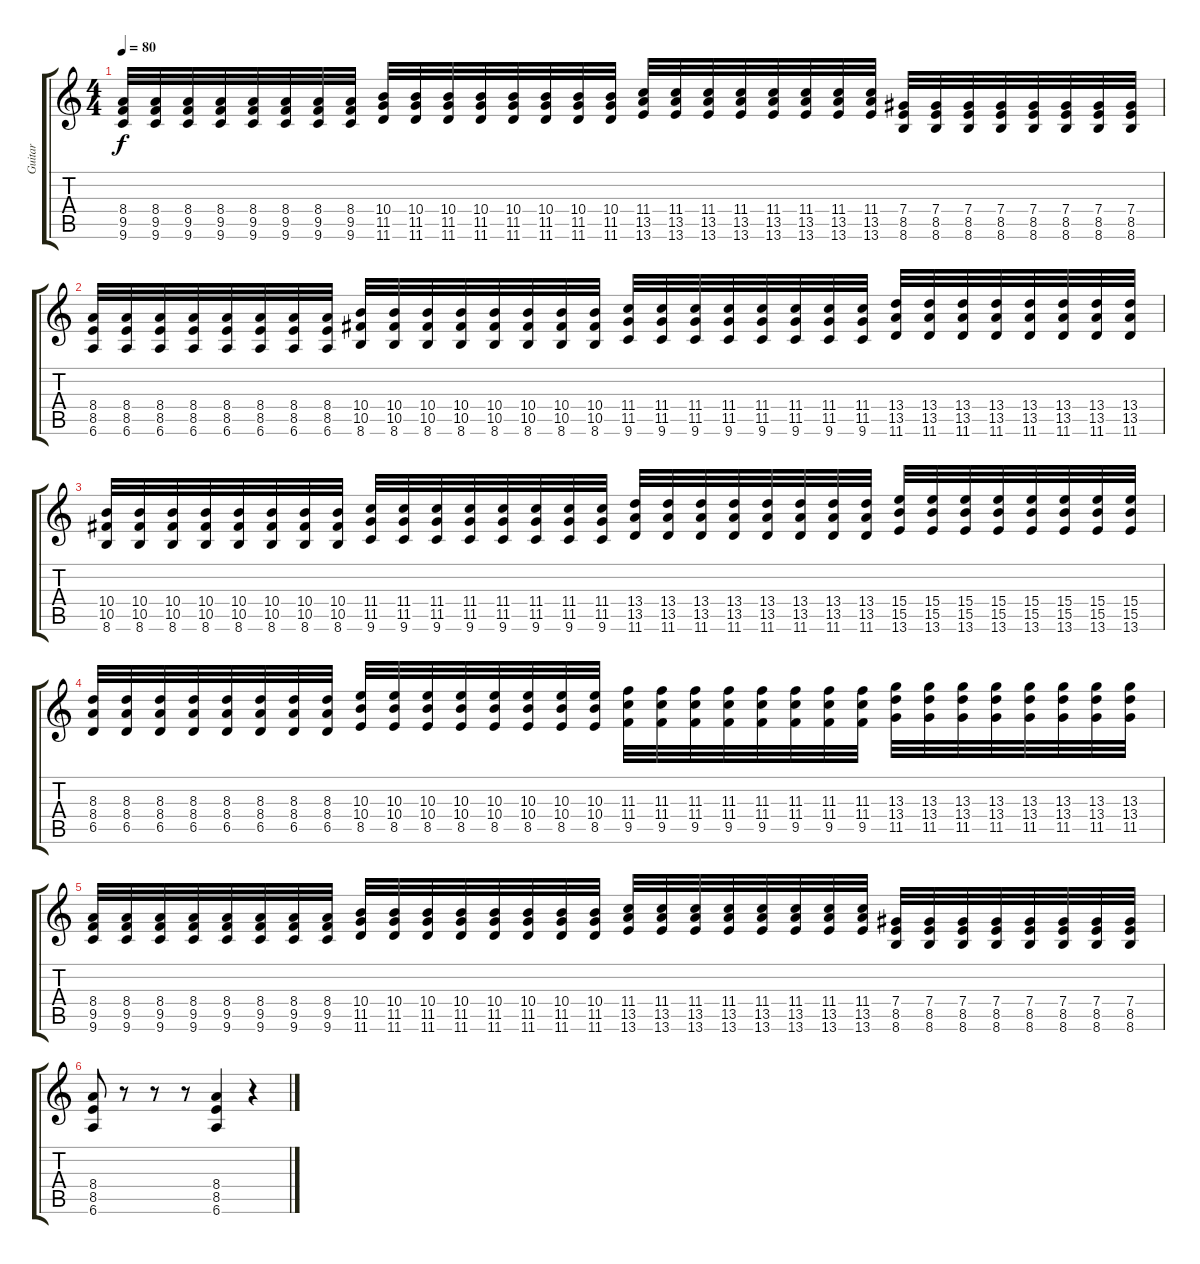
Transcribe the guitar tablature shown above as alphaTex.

\track ("Guitar" "Guitar") {instrument distortionguitar}
\staff {score tabs}
\tuning (Eb4 Bb3 Gb3 Db3 Ab2 Eb2) {hide}
\ts (4 4)
\tempo 80
\clef g2
\ks c
(8.4 9.5 9.6).32{dy f} (8.4 9.5 9.6).32 (8.4 9.5 9.6).32 (8.4 9.5 9.6).32 (8.4 9.5 9.6).32 (8.4 9.5 9.6).32 (8.4 9.5 9.6).32 (8.4 9.5 9.6).32 (10.4 11.5 11.6).32 (10.4 11.5 11.6).32 (10.4 11.5 11.6).32 (10.4 11.5 11.6).32 (10.4 11.5 11.6).32 (10.4 11.5 11.6).32 (10.4 11.5 11.6).32 (10.4 11.5 11.6).32 (11.4 13.5 13.6).32 (11.4 13.5 13.6).32 (11.4 13.5 13.6).32 (11.4 13.5 13.6).32 (11.4 13.5 13.6).32 (11.4 13.5 13.6).32 (11.4 13.5 13.6).32 (11.4 13.5 13.6).32 (7.4 8.5 8.6).32 (7.4 8.5 8.6).32 (7.4 8.5 8.6).32 (7.4 8.5 8.6).32 (7.4 8.5 8.6).32 (7.4 8.5 8.6).32 (7.4 8.5 8.6).32 (7.4 8.5 8.6).32 |
(8.4 8.5 6.6).32 (8.4 8.5 6.6).32 (8.4 8.5 6.6).32 (8.4 8.5 6.6).32 (8.4 8.5 6.6).32 (8.4 8.5 6.6).32 (8.4 8.5 6.6).32 (8.4 8.5 6.6).32 (10.4 10.5 8.6).32 (10.4 10.5 8.6).32 (10.4 10.5 8.6).32 (10.4 10.5 8.6).32 (10.4 10.5 8.6).32 (10.4 10.5 8.6).32 (10.4 10.5 8.6).32 (10.4 10.5 8.6).32 (11.4 11.5 9.6).32 (11.4 11.5 9.6).32 (11.4 11.5 9.6).32 (11.4 11.5 9.6).32 (11.4 11.5 9.6).32 (11.4 11.5 9.6).32 (11.4 11.5 9.6).32 (11.4 11.5 9.6).32 (13.4 13.5 11.6).32 (13.4 13.5 11.6).32 (13.4 13.5 11.6).32 (13.4 13.5 11.6).32 (13.4 13.5 11.6).32 (13.4 13.5 11.6).32 (13.4 13.5 11.6).32 (13.4 13.5 11.6).32 |
(10.4 10.5 8.6).32 (10.4 10.5 8.6).32 (10.4 10.5 8.6).32 (10.4 10.5 8.6).32 (10.4 10.5 8.6).32 (10.4 10.5 8.6).32 (10.4 10.5 8.6).32 (10.4 10.5 8.6).32 (11.4 11.5 9.6).32 (11.4 11.5 9.6).32 (11.4 11.5 9.6).32 (11.4 11.5 9.6).32 (11.4 11.5 9.6).32 (11.4 11.5 9.6).32 (11.4 11.5 9.6).32 (11.4 11.5 9.6).32 (13.4 13.5 11.6).32 (13.4 13.5 11.6).32 (13.4 13.5 11.6).32 (13.4 13.5 11.6).32 (13.4 13.5 11.6).32 (13.4 13.5 11.6).32 (13.4 13.5 11.6).32 (13.4 13.5 11.6).32 (15.4 15.5 13.6).32 (15.4 15.5 13.6).32 (15.4 15.5 13.6).32 (15.4 15.5 13.6).32 (15.4 15.5 13.6).32 (15.4 15.5 13.6).32 (15.4 15.5 13.6).32 (15.4 15.5 13.6).32 |
(8.3 8.4 6.5).32 (8.3 8.4 6.5).32 (8.3 8.4 6.5).32 (8.3 8.4 6.5).32 (8.3 8.4 6.5).32 (8.3 8.4 6.5).32 (8.3 8.4 6.5).32 (8.3 8.4 6.5).32 (10.3 10.4 8.5).32 (10.3 10.4 8.5).32 (10.3 10.4 8.5).32 (10.3 10.4 8.5).32 (10.3 10.4 8.5).32 (10.3 10.4 8.5).32 (10.3 10.4 8.5).32 (10.3 10.4 8.5).32 (11.3 11.4 9.5).32 (11.3 11.4 9.5).32 (11.3 11.4 9.5).32 (11.3 11.4 9.5).32 (11.3 11.4 9.5).32 (11.3 11.4 9.5).32 (11.3 11.4 9.5).32 (11.3 11.4 9.5).32 (13.3 13.4 11.5).32 (13.3 13.4 11.5).32 (13.3 13.4 11.5).32 (13.3 13.4 11.5).32 (13.3 13.4 11.5).32 (13.3 13.4 11.5).32 (13.3 13.4 11.5).32 (13.3 13.4 11.5).32 |
(8.4 9.5 9.6).32 (8.4 9.5 9.6).32 (8.4 9.5 9.6).32 (8.4 9.5 9.6).32 (8.4 9.5 9.6).32 (8.4 9.5 9.6).32 (8.4 9.5 9.6).32 (8.4 9.5 9.6).32 (10.4 11.5 11.6).32 (10.4 11.5 11.6).32 (10.4 11.5 11.6).32 (10.4 11.5 11.6).32 (10.4 11.5 11.6).32 (10.4 11.5 11.6).32 (10.4 11.5 11.6).32 (10.4 11.5 11.6).32 (11.4 13.5 13.6).32 (11.4 13.5 13.6).32 (11.4 13.5 13.6).32 (11.4 13.5 13.6).32 (11.4 13.5 13.6).32 (11.4 13.5 13.6).32 (11.4 13.5 13.6).32 (11.4 13.5 13.6).32 (7.4 8.5 8.6).32 (7.4 8.5 8.6).32 (7.4 8.5 8.6).32 (7.4 8.5 8.6).32 (7.4 8.5 8.6).32 (7.4 8.5 8.6).32 (7.4 8.5 8.6).32 (7.4 8.5 8.6).32 |
(8.4 8.5 6.6).8 r.8 r.8 r.8 (8.4 8.5 6.6).4 r.4
